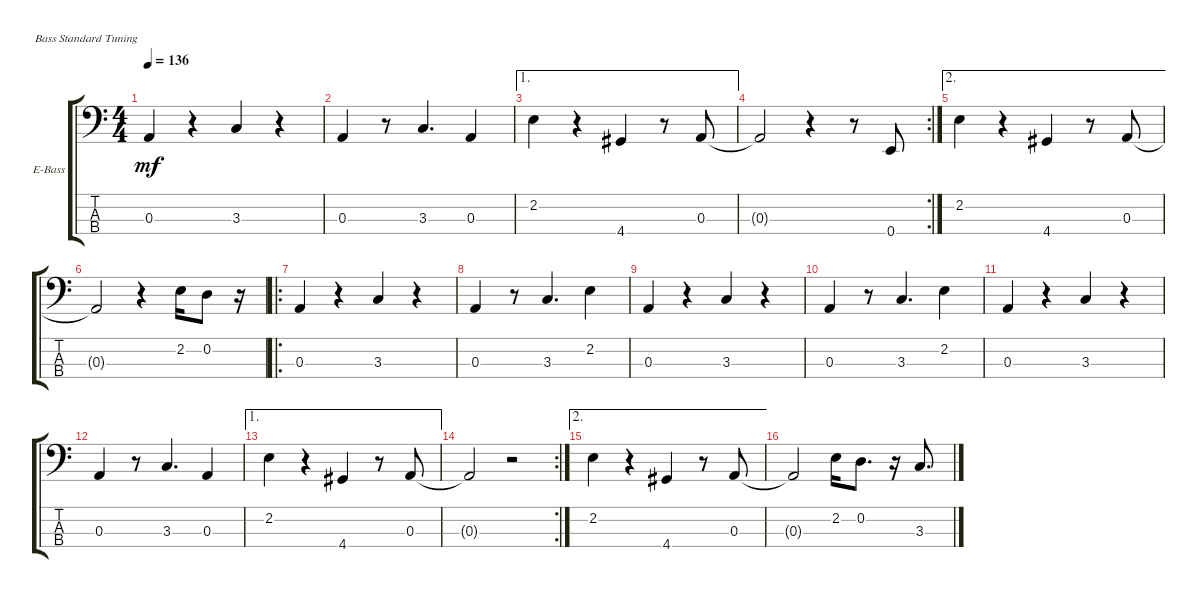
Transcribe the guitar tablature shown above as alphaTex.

\defaultSystemsLayout 4
\bracketExtendMode groupsimilarinstruments
\firstSystemTrackNameOrientation horizontal
\otherSystemsTrackNameOrientation horizontal
\track ("Electric Bass" "E-Bass") {instrument electricbassfinger}
\staff {score tabs}
\tuning (G2 D2 A1 E1)
\ts (4 4)
\tempo 136
\clef f4
\ks c
0.3.4{dy mf instrument electricbassfinger} r.4 3.3.4 r.4 |
0.3.4 r.8 3.3.4{d} 0.3.4 |
\ae 1
2.2.4 r.4 4.4.4 r.8 0.3.8 |
\rc 2
0.3{t}.2 r.4 r.8 0.4.8 |
\ae 2
2.2.4 r.4 4.4.4 r.8 0.3.8 |
0.3{t}.2 r.4 2.2.16 0.2.8 r.16 |
\ro
0.3.4 r.4 3.3.4 r.4 |
0.3.4 r.8 3.3.4{d} 2.2.4 |
0.3.4 r.4 3.3.4 r.4 |
0.3.4 r.8 3.3.4{d} 2.2.4 |
0.3.4 r.4 3.3.4 r.4 |
0.3.4 r.8 3.3.4{d} 0.3.4 |
\ae 1
2.2.4 r.4 4.4.4 r.8 0.3.8 |
\rc 2
0.3{t}.2 r.2 |
\ae 2
2.2.4 r.4 4.4.4 r.8 0.3.8 |
0.3{t}.2 2.2.16 0.2.8{d} r.16 3.3.8{d}
